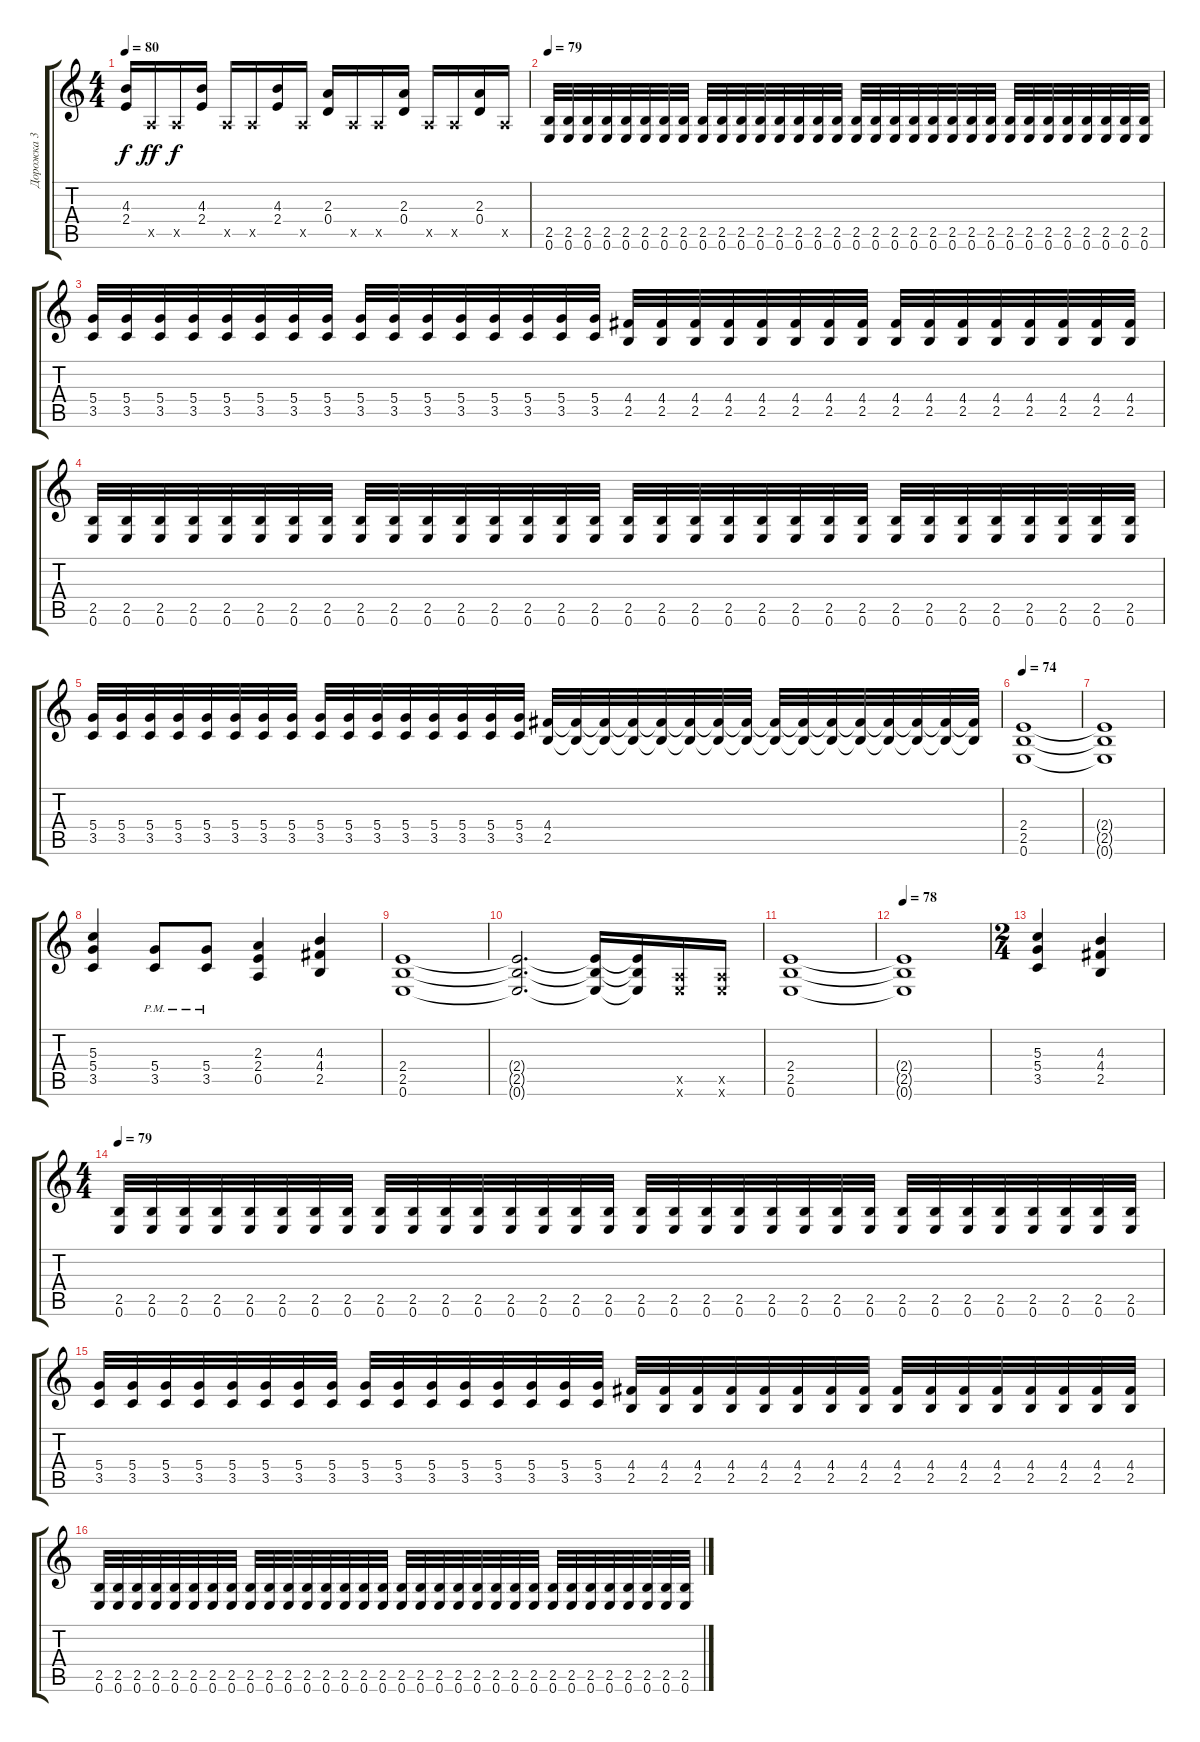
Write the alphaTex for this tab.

\track ("Дорожка 3" "Дорожка 3") {instrument distortionguitar}
\staff {score tabs}
\tuning (E4 B3 G3 D3 A2 E2) {hide}
\ts (4 4)
\tempo 80
\clef g2
\ks c
(4.3 2.4).16{dy f} 0.5{x}.16{dy ff} 0.5{x}.16{dy f} (4.3 2.4).16 0.5{x}.16 0.5{x}.16 (4.3 2.4).16 0.5{x}.16 (2.3 0.4).16 0.5{x}.16 0.5{x}.16 (2.3 0.4).16 0.5{x}.16 0.5{x}.16 (2.3 0.4).16 0.5{x}.16 |
\tempo 79
(2.5 0.6).32 (2.5 0.6).32 (2.5 0.6).32 (2.5 0.6).32 (2.5 0.6).32 (2.5 0.6).32 (2.5 0.6).32 (2.5 0.6).32 (2.5 0.6).32 (2.5 0.6).32 (2.5 0.6).32 (2.5 0.6).32 (2.5 0.6).32 (2.5 0.6).32 (2.5 0.6).32 (2.5 0.6).32 (2.5 0.6).32 (2.5 0.6).32 (2.5 0.6).32 (2.5 0.6).32 (2.5 0.6).32 (2.5 0.6).32 (2.5 0.6).32 (2.5 0.6).32 (2.5 0.6).32 (2.5 0.6).32 (2.5 0.6).32 (2.5 0.6).32 (2.5 0.6).32 (2.5 0.6).32 (2.5 0.6).32 (2.5 0.6).32 |
(5.4 3.5).32 (5.4 3.5).32 (5.4 3.5).32 (5.4 3.5).32 (5.4 3.5).32 (5.4 3.5).32 (5.4 3.5).32 (5.4 3.5).32 (5.4 3.5).32 (5.4 3.5).32 (5.4 3.5).32 (5.4 3.5).32 (5.4 3.5).32 (5.4 3.5).32 (5.4 3.5).32 (5.4 3.5).32 (4.4 2.5).32 (4.4 2.5).32 (4.4 2.5).32 (4.4 2.5).32 (4.4 2.5).32 (4.4 2.5).32 (4.4 2.5).32 (4.4 2.5).32 (4.4 2.5).32 (4.4 2.5).32 (4.4 2.5).32 (4.4 2.5).32 (4.4 2.5).32 (4.4 2.5).32 (4.4 2.5).32 (4.4 2.5).32 |
(2.5 0.6).32 (2.5 0.6).32 (2.5 0.6).32 (2.5 0.6).32 (2.5 0.6).32 (2.5 0.6).32 (2.5 0.6).32 (2.5 0.6).32 (2.5 0.6).32 (2.5 0.6).32 (2.5 0.6).32 (2.5 0.6).32 (2.5 0.6).32 (2.5 0.6).32 (2.5 0.6).32 (2.5 0.6).32 (2.5 0.6).32 (2.5 0.6).32 (2.5 0.6).32 (2.5 0.6).32 (2.5 0.6).32 (2.5 0.6).32 (2.5 0.6).32 (2.5 0.6).32 (2.5 0.6).32 (2.5 0.6).32 (2.5 0.6).32 (2.5 0.6).32 (2.5 0.6).32 (2.5 0.6).32 (2.5 0.6).32 (2.5 0.6).32 |
(5.4 3.5).32 (5.4 3.5).32 (5.4 3.5).32 (5.4 3.5).32 (5.4 3.5).32 (5.4 3.5).32 (5.4 3.5).32 (5.4 3.5).32 (5.4 3.5).32 (5.4 3.5).32 (5.4 3.5).32 (5.4 3.5).32 (5.4 3.5).32 (5.4 3.5).32 (5.4 3.5).32 (5.4 3.5).32 (4.4 2.5).32 (4.4{t} 2.5{t}).32 (4.4{t} 2.5{t}).32 (4.4{t} 2.5{t}).32 (4.4{t} 2.5{t}).32 (4.4{t} 2.5{t}).32 (4.4{t} 2.5{t}).32 (4.4{t} 2.5{t}).32 (4.4{t} 2.5{t}).32 (4.4{t} 2.5{t}).32 (4.4{t} 2.5{t}).32 (4.4{t} 2.5{t}).32 (4.4{t} 2.5{t}).32 (4.4{t} 2.5{t}).32 (4.4{t} 2.5{t}).32 (4.4{t} 2.5{t}).32 |
\tempo 74
(2.4 2.5 0.6).1 |
(2.4{t} 2.5{t} 0.6{t}).1 |
(5.3 5.4 3.5).4 (5.4{pm} 3.5{pm}).8 (5.4{pm} 3.5{pm}).8 (2.3 2.4 0.5).4 (4.3 4.4 2.5).4 |
(2.4 2.5 0.6).1 |
(2.4{t} 2.5{t} 0.6{t}).2{d} (2.4{t} 2.5{t} 0.6{t}).16 (2.4{t} 2.5{t} 0.6{t}).16 (0.5{x} 0.6{x}).16 (0.5{x} 0.6{x}).16 |
(2.4 2.5 0.6).1 |
\tempo 78
(2.4{t} 2.5{t} 0.6{t}).1 |
\ts (2 4)
(5.3 5.4 3.5).4 (4.3 4.4 2.5).4 |
\ts (4 4)
\tempo 79
(2.5 0.6).32{volume 8} (2.5 0.6).32 (2.5 0.6).32 (2.5 0.6).32 (2.5 0.6).32 (2.5 0.6).32 (2.5 0.6).32 (2.5 0.6).32 (2.5 0.6).32 (2.5 0.6).32 (2.5 0.6).32 (2.5 0.6).32 (2.5 0.6).32 (2.5 0.6).32 (2.5 0.6).32 (2.5 0.6).32 (2.5 0.6).32 (2.5 0.6).32 (2.5 0.6).32 (2.5 0.6).32 (2.5 0.6).32 (2.5 0.6).32 (2.5 0.6).32 (2.5 0.6).32 (2.5 0.6).32 (2.5 0.6).32 (2.5 0.6).32 (2.5 0.6).32 (2.5 0.6).32 (2.5 0.6).32 (2.5 0.6).32 (2.5 0.6).32 |
(5.4 3.5).32 (5.4 3.5).32 (5.4 3.5).32 (5.4 3.5).32 (5.4 3.5).32 (5.4 3.5).32 (5.4 3.5).32 (5.4 3.5).32 (5.4 3.5).32 (5.4 3.5).32 (5.4 3.5).32 (5.4 3.5).32 (5.4 3.5).32 (5.4 3.5).32 (5.4 3.5).32 (5.4 3.5).32 (4.4 2.5).32 (4.4 2.5).32 (4.4 2.5).32 (4.4 2.5).32 (4.4 2.5).32 (4.4 2.5).32 (4.4 2.5).32 (4.4 2.5).32 (4.4 2.5).32 (4.4 2.5).32 (4.4 2.5).32 (4.4 2.5).32 (4.4 2.5).32 (4.4 2.5).32 (4.4 2.5).32 (4.4 2.5).32 |
(2.5 0.6).32 (2.5 0.6).32 (2.5 0.6).32 (2.5 0.6).32 (2.5 0.6).32 (2.5 0.6).32 (2.5 0.6).32 (2.5 0.6).32 (2.5 0.6).32 (2.5 0.6).32 (2.5 0.6).32 (2.5 0.6).32 (2.5 0.6).32 (2.5 0.6).32 (2.5 0.6).32 (2.5 0.6).32 (2.5 0.6).32 (2.5 0.6).32 (2.5 0.6).32 (2.5 0.6).32 (2.5 0.6).32 (2.5 0.6).32 (2.5 0.6).32 (2.5 0.6).32 (2.5 0.6).32 (2.5 0.6).32 (2.5 0.6).32 (2.5 0.6).32 (2.5 0.6).32 (2.5 0.6).32 (2.5 0.6).32 (2.5 0.6).32
